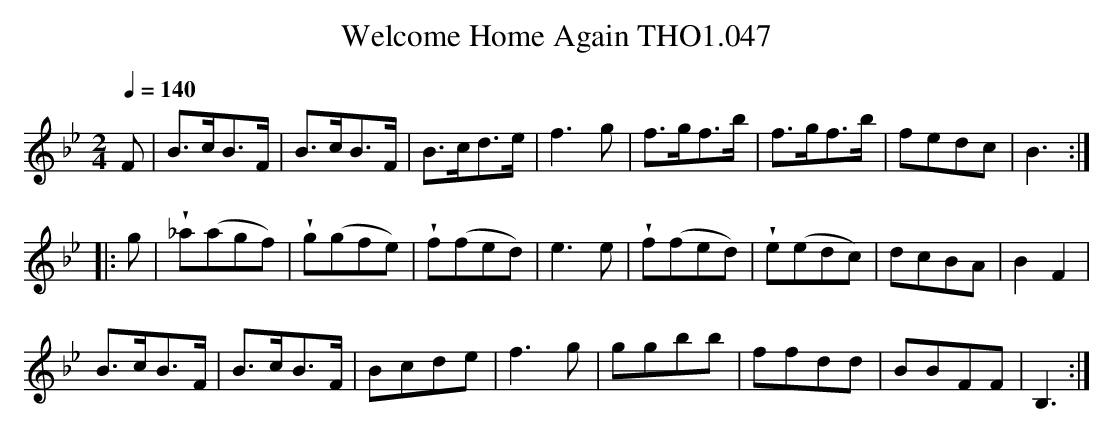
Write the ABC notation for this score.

X:1
T:Welcome Home Again THO1.047
M:2/4
L:1/8
Q:1/4=140
U:w=!wedge!
K:Bb
F|B>cB>F|B>cB>F|B>cd>e|f3 g|f>gf>b|f>gf>b|fedc|B3:|
|:g|w_a(agf)|wg(gfe)|wf(fed)|e3 e|wf(fed)|we(edc)|dcBA|B2F2|
B>cB>F|B>cB>F|Bcde|f3 g|ggbb|ffdd|BBFF|B,3:|
